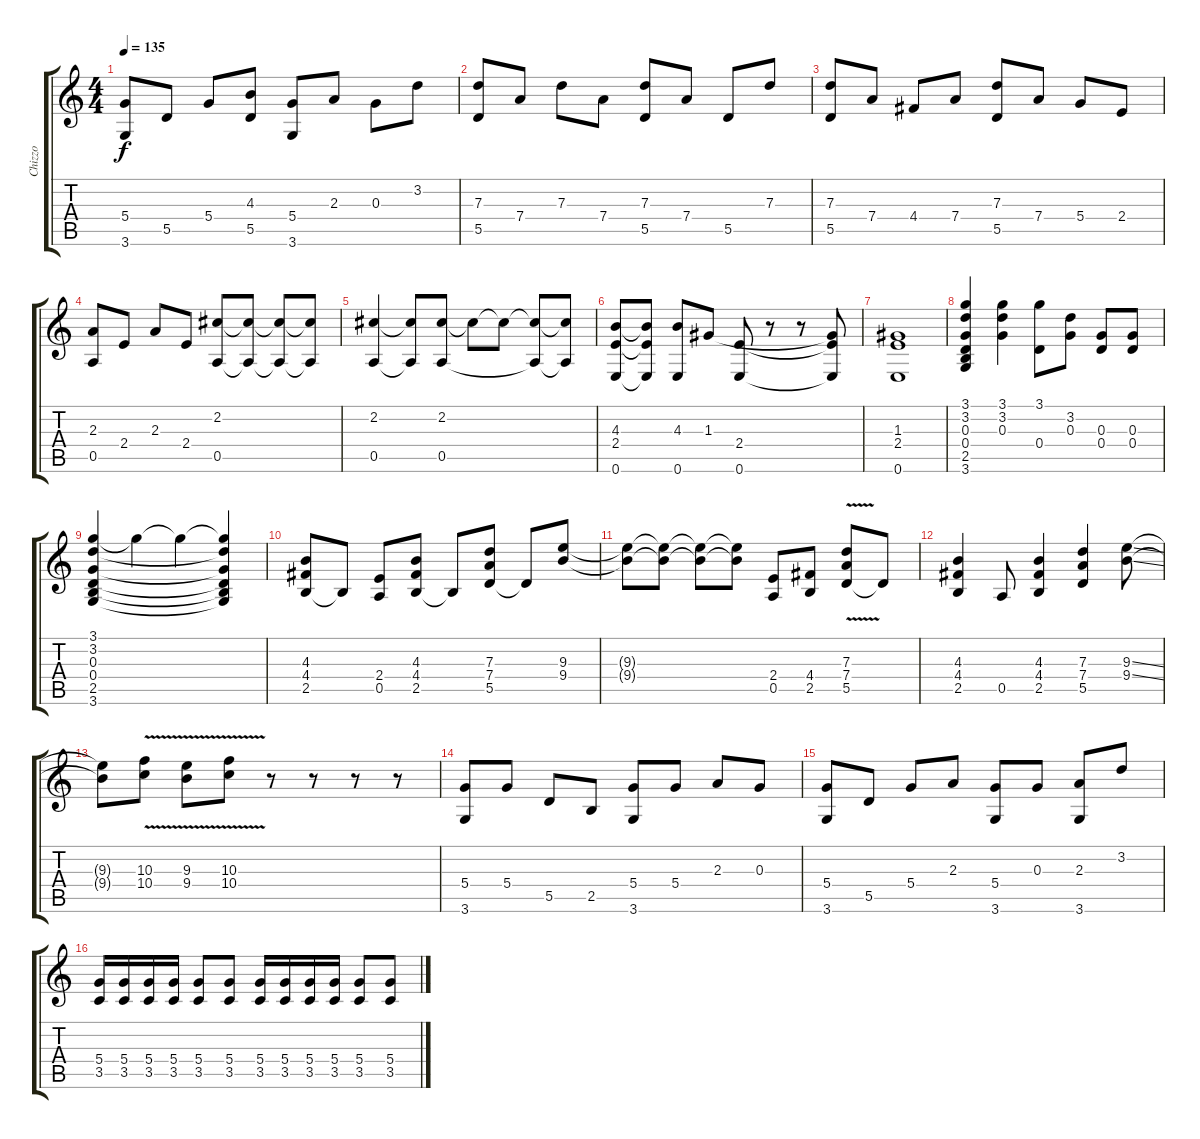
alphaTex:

\track ("Chizzo" "Chizzo") {instrument electricguitarjazz}
\staff {score tabs}
\tuning (E4 B3 G3 D3 A2 E2) {hide}
\ts (4 4)
\tempo 135
\clef g2
\ks c
(5.4 3.6).8{dy f} 5.5.8 5.4.8 (4.3 5.5).8 (5.4 3.6).8 2.3.8 0.3.8 3.2.8 |
(7.3 5.5).8 7.4.8 7.3.8 7.4.8 (7.3 5.5).8 7.4.8 5.5.8 7.3.8 |
(7.3 5.5).8 7.4.8 4.4.8 7.4.8 (7.3 5.5).8 7.4.8 5.4.8 2.4.8 |
(2.3 0.5).8 2.4.8 2.3.8 2.4.8 (2.2 0.5).8 (2.2{t} 0.5{t}).8 (2.2{t} 0.5{t}).8 (2.2{t} 0.5{t}).8 |
(2.2 0.5).4 (2.2{t} 0.5{t}).8 (2.2 0.5).8 2.2{t}.8 2.2{t}.8 (2.2{t} 0.5{t}).8 (2.2{t} 0.5{t}).8 |
(4.3 2.4 0.6).8 (4.3{t} 2.4{t} 0.6{t}).8 (4.3 0.6).8 1.3.8 (2.4 0.6).8 r.8 r.8 (1.3{t} 2.4{t} 0.6{t}).8 |
(1.3 2.4 0.6).1 |
(3.1 3.2 0.3 0.4 2.5 3.6).4 (3.1 3.2 0.3).4 (3.1 0.4).8 (3.2 0.3).8 (0.3 0.4).8 (0.3 0.4).8 |
(3.1 3.2 0.3 0.4 2.5 3.6).4 3.1{t}.4 3.1{t}.4 (3.1{t} 3.2{t} 0.3{t} 0.4{t} 2.5{t} 3.6{t}).4 |
(4.3 4.4 2.5).8{instrument distortionguitar} 2.5{t}.8 (2.4 0.5).8 (4.3 4.4 2.5).8 2.5{t}.8 (7.3 7.4 5.5).8 5.5{t}.8 (9.3 9.4).8 |
(9.3{t} 9.4{t}).8 (9.3{t} 9.4{t}).8 (9.3{t} 9.4{t}).8 (9.3{t} 9.4{t}).8 (2.4 0.5).8 (4.4 2.5).8 (7.3{v} 7.4 5.5).8 5.5{t}.8 |
(4.3 4.4 2.5).4 0.5.8 (4.3 4.4 2.5).4 (7.3 7.4 5.5).4 (9.3{ss} 9.4{ss}).8 |
(9.3{t} 9.4{t}).8 (10.3{v} 10.4).8 (9.3{v} 9.4).8 (10.3{v} 10.4).8 r.8 r.8 r.8 r.8 |
(5.4 3.6).8 5.4.8 5.5.8 2.5.8 (5.4 3.6).8 5.4.8 2.3.8 0.3.8 |
(5.4 3.6).8 5.5.8 5.4.8 2.3.8 (5.4 3.6).8 0.3.8 (2.3 3.6).8 3.2.8 |
(5.4 3.5).16 (5.4 3.5).16 (5.4 3.5).16 (5.4 3.5).16 (5.4 3.5).8 (5.4 3.5).8 (5.4 3.5).16 (5.4 3.5).16 (5.4 3.5).16 (5.4 3.5).16 (5.4 3.5).8 (5.4 3.5).8
